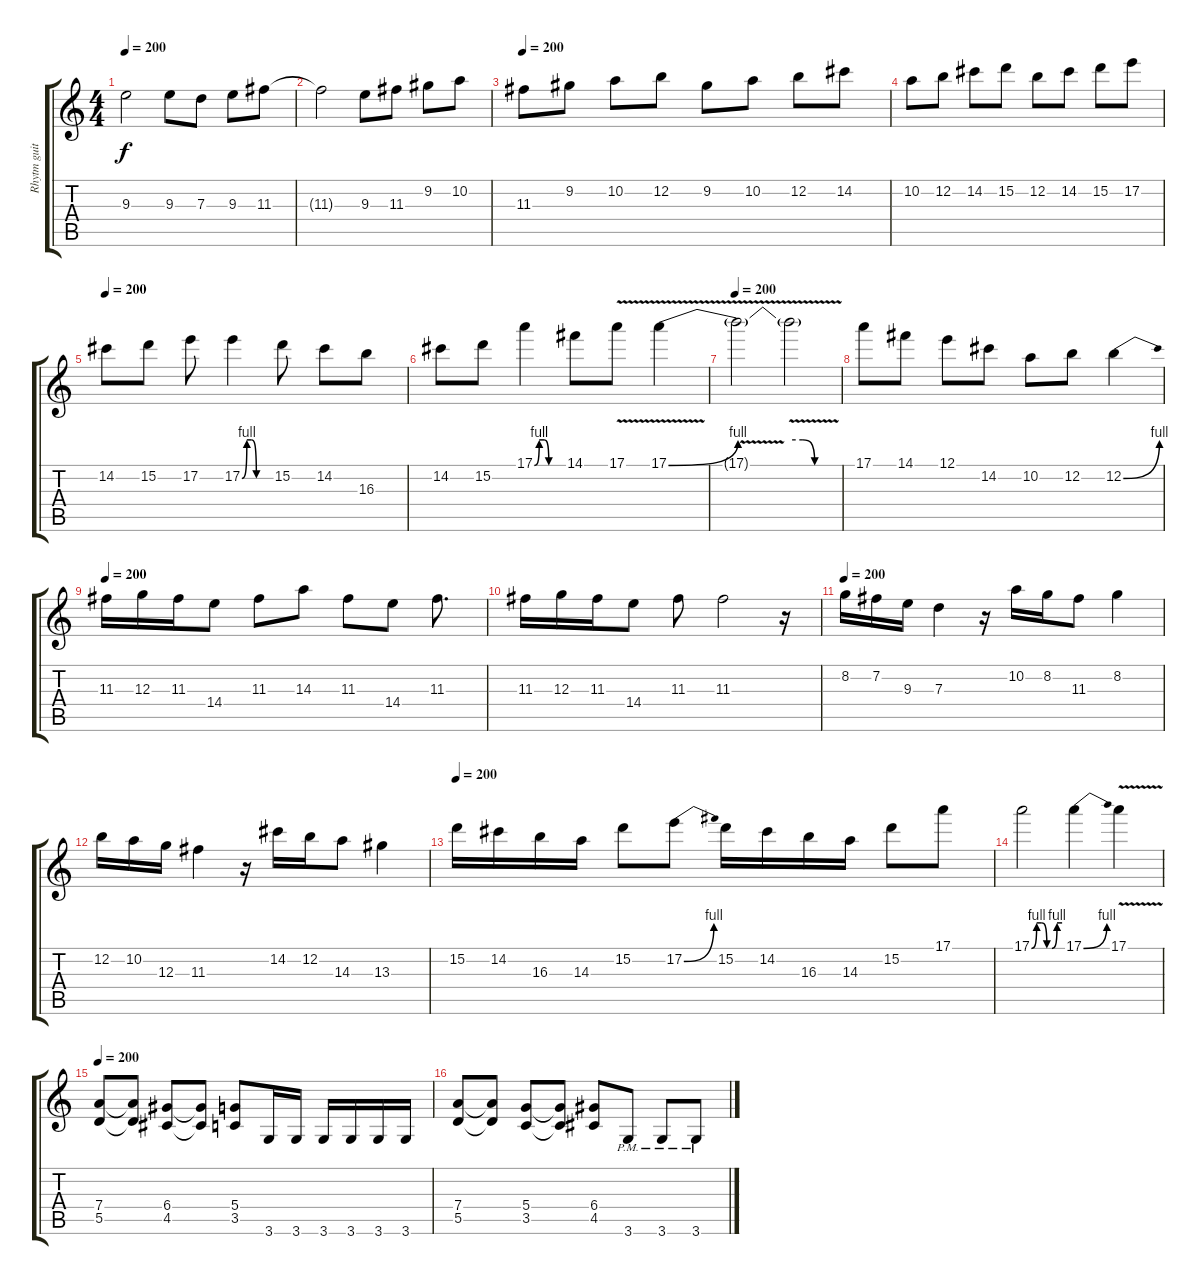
\track ("Rhytm guitar2" "Rhytm guit") {instrument distortionguitar}
\staff {score tabs}
\tuning (E4 B3 G3 D3 A2 E2) {hide}
\ts (4 4)
\tempo 200
\clef g2
\ks c
9.3{t}.2{dy f} 9.3.8 7.3.8 9.3.8 11.3.8 |
11.3{t}.2 9.3.8 11.3.8 9.2.8 10.2.8 |
\tempo 200
11.3.8 9.2.8 10.2.8 12.2.8 9.2.8 10.2.8 12.2.8 14.2.8 |
10.2.8 12.2.8 14.2.8 15.2.8 12.2.8 14.2.8 15.2.8 17.2.8 |
\tempo 200
14.2.8 15.2.8 17.2.8 17.2{be (custom 0 0 10 4 20 4 30 0 60 0)}.4 15.2.8 14.2.8 16.3.8 |
14.2.8 15.2.8 17.1{be (custom 0 0 10 4 20 4 30 0 60 0)}.4 14.1.8 17.1{v}.8 17.1{be (bend 0 0 60 4) v}.4 |
\tempo 200
17.1{v t}.2 17.1{be (custom 0 4 15 4 30 0 60 0) v t}.2 |
17.1.8 14.1.8 12.1.8 14.2.8 10.2.8 12.2.8 12.2{be (bend 0 0 60 4)}.4 |
\tempo 200
11.3.16 12.3.16 11.3.16 14.4.8 11.3.8 14.3.8 11.3.8 14.4.8 11.3.8{d} |
11.3.16 12.3.16 11.3.16 14.4.8 11.3.8 11.3.2 r.16 |
\tempo 200
8.2.16 7.2.16 9.3.16 7.3.4 r.16 10.2.16 8.2.16 11.3.8 8.2.4 |
12.2.16 10.2.16 12.3.16 11.3.4 r.16 14.2.16 12.2.16 14.3.8 13.3.4 |
\tempo 200
15.2.16 14.2.16 16.3.16 14.3.16 15.2.8 17.2{be (bend 0 0 60 4)}.8 15.2.16 14.2.16 16.3.16 14.3.16 15.2.8 17.1.8 |
17.1{be (custom 0 0 10 4 20 4 30 0 40 0 50 4 60 4)}.2 17.1{be (bend 0 0 60 4)}.4 17.1{v}.4 |
\tempo 200
(7.4 5.5).8 (7.4{t} 5.5{t}).8 (6.4 4.5).8 (6.4{t} 4.5{t}).8 (5.4 3.5).8 3.6.16 3.6.16 3.6.16 3.6.16 3.6.16 3.6.16 |
(7.4 5.5).8 (7.4{t} 5.5{t}).8 (5.4 3.5).8 (5.4{t} 3.5{t}).8 (6.4 4.5).8 3.6{pm}.8 3.6{pm}.8 3.6{pm}.8
